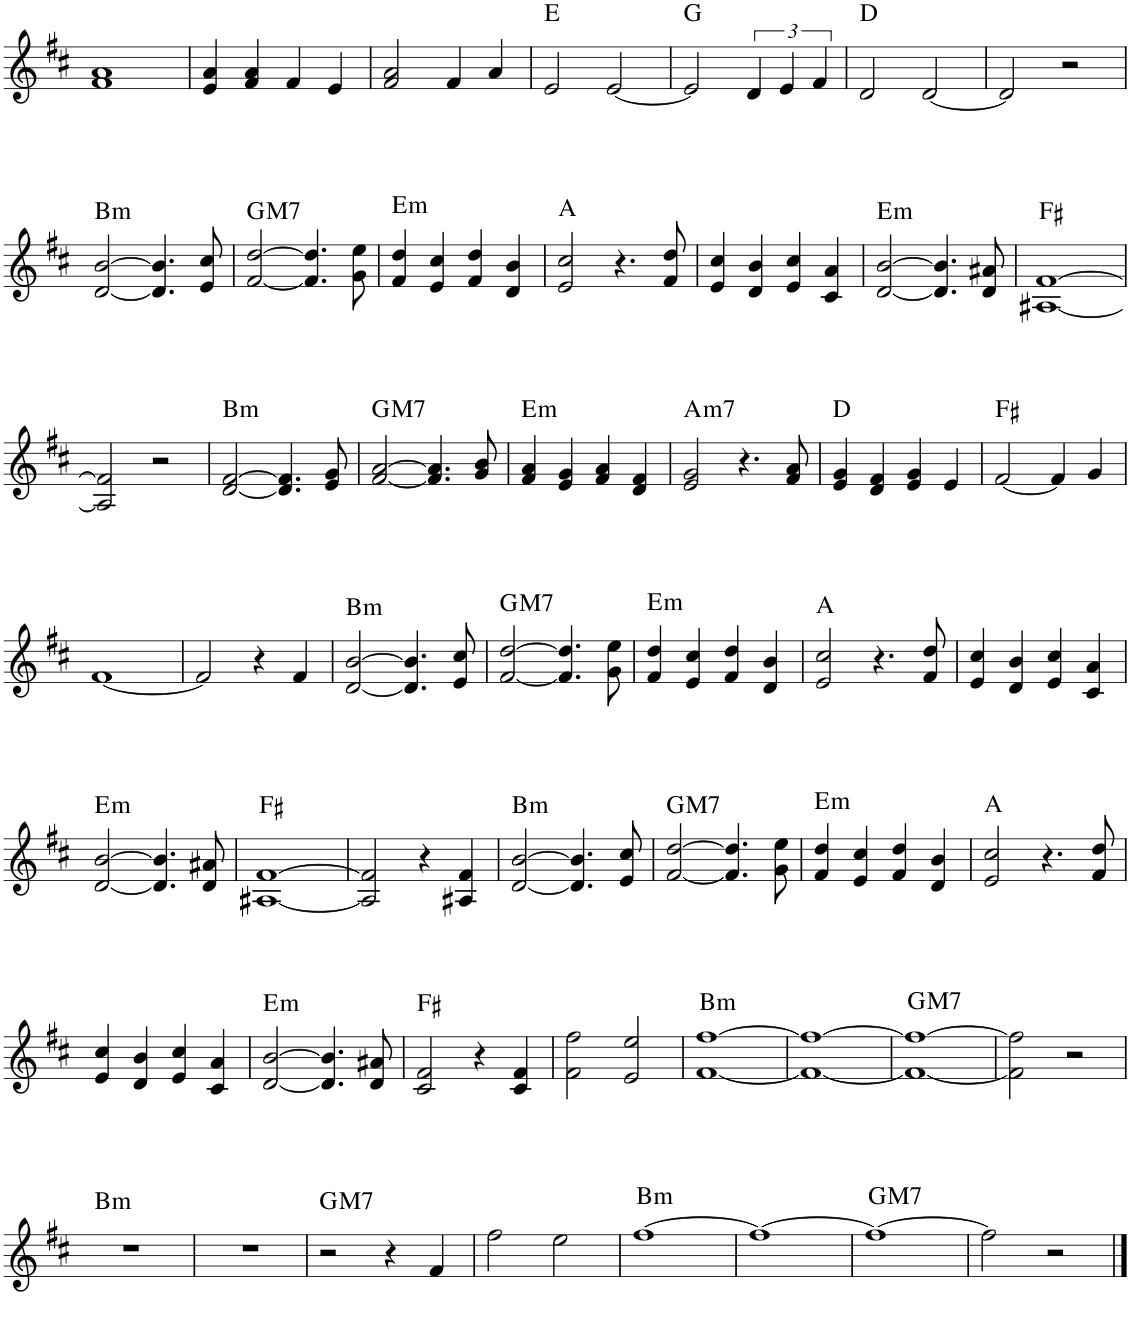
**kern	**harte
*part1	*part1
*staff1	*
*I"Piano	*
*I'Pno.	*
!!LO:PB:g=z
*clefG2	*
*k[f#c#]	*
*M4/4	*
=43	=43
1f# 1a	.
=44	=44
4e/ 4a/	.
4f#/ 4a/	.
4f#/	.
4e/	.
=45	=45
2f#/ 2a/	.
4f#/	.
4a/	.
=46	=46
2e/	E:maj
[2e/	.
=47	=47
2e/]	G:maj
6d/	.
6e/	.
6f#/	.
=48	=48
2d/	D:maj
[2d/	.
=49	=49
2d/]	.
2r	.
!!LO:LB:g=z
=50	=50
!	!LO:H:kt=m
[2d/ [2b/	B:min
4.d/] 4.b/]	.
8e/ 8cc#/	.
=51	=51
!	!LO:H:kt=M7
[2f#/ [2dd/	G:maj7
4.f#/] 4.dd/]	.
8g\ 8ee\	.
=52	=52
!	!LO:H:kt=m
4f#/ 4dd/	E:min
4e/ 4cc#/	.
4f#/ 4dd/	.
4d/ 4b/	.
=53	=53
2e/ 2cc#/	A:maj
4.r	.
8f#/ 8dd/	.
=54	=54
4e/ 4cc#/	.
4d/ 4b/	.
4e/ 4cc#/	.
4c#/ 4a/	.
=55	=55
!	!LO:H:kt=m
[2d/ [2b/	E:min
4.d/] 4.b/]	.
8d/ 8a#X/	.
=56	=56
[1A#X [1f#	F#:maj
!!LO:LB:g=z
=57	=57
2A#/] 2f#/]	.
2r	.
=58	=58
!	!LO:H:kt=m
[2d/ [2f#/	B:min
4.d/] 4.f#/]	.
8e/ 8g/	.
=59	=59
!	!LO:H:kt=M7
[2f#/ [2a/	G:maj7
4.f#/] 4.a/]	.
8g/ 8b/	.
=60	=60
!	!LO:H:kt=m
4f#/ 4a/	E:min
4e/ 4g/	.
4f#/ 4a/	.
4d/ 4f#/	.
=61	=61
!	!LO:H:kt=m7
2e/ 2g/	A:min7
4.r	.
8f#/ 8a/	.
=62	=62
4e/ 4g/	D:maj
4d/ 4f#/	.
4e/ 4g/	.
4e/	.
=63	=63
[2f#/	F#:maj
4f#/]	.
4g/	.
!!LO:LB:g=z
=64	=64
[1f#	.
=65	=65
2f#/]	.
4r	.
4f#/	.
=66	=66
!	!LO:H:kt=m
[2d/ [2b/	B:min
4.d/] 4.b/]	.
8e/ 8cc#/	.
=67	=67
!	!LO:H:kt=M7
[2f#/ [2dd/	G:maj7
4.f#/] 4.dd/]	.
8g\ 8ee\	.
=68	=68
!	!LO:H:kt=m
4f#/ 4dd/	E:min
4e/ 4cc#/	.
4f#/ 4dd/	.
4d/ 4b/	.
=69	=69
2e/ 2cc#/	A:maj
4.r	.
8f#/ 8dd/	.
=70	=70
4e/ 4cc#/	.
4d/ 4b/	.
4e/ 4cc#/	.
4c#/ 4a/	.
!!LO:LB:g=z
=71	=71
!	!LO:H:kt=m
[2d/ [2b/	E:min
4.d/] 4.b/]	.
8d/ 8a#X/	.
=72	=72
[1A#X [1f#	F#:maj
=73	=73
2A#/] 2f#/]	.
4r	.
4A#X/ 4f#/	.
=74	=74
!	!LO:H:kt=m
[2d/ [2b/	B:min
4.d/] 4.b/]	.
8e/ 8cc#/	.
=75	=75
!	!LO:H:kt=M7
[2f#/ [2dd/	G:maj7
4.f#/] 4.dd/]	.
8g\ 8ee\	.
=76	=76
!	!LO:H:kt=m
4f#/ 4dd/	E:min
4e/ 4cc#/	.
4f#/ 4dd/	.
4d/ 4b/	.
=77	=77
2e/ 2cc#/	A:maj
4.r	.
8f#/ 8dd/	.
!!LO:LB:g=z
=78	=78
4e/ 4cc#/	.
4d/ 4b/	.
4e/ 4cc#/	.
4c#/ 4a/	.
=79	=79
!	!LO:H:kt=m
[2d/ [2b/	E:min
4.d/] 4.b/]	.
8d/ 8a#X/	.
=80	=80
2c#/ 2f#/	F#:maj
4r	.
4c#/ 4f#/	.
=81	=81
2f#\ 2ff#\	.
2e/ 2ee/	.
=82	=82
!	!LO:H:kt=m
[1f# [1ff#	B:min
=83	=83
1f#_ 1ff#_	.
=84	=84
!	!LO:H:kt=M7
1f#_ 1ff#_	G:maj7
=85	=85
2f#\] 2ff#\]	.
2r	.
!!LO:LB:g=z
=86	=86
!	!LO:H:kt=m
1r	B:min
=87	=87
1r	.
=88	=88
!	!LO:H:kt=M7
2r	G:maj7
4r	.
4f#/	.
=89	=89
2ff#\	.
2ee\	.
=90	=90
!	!LO:H:kt=m
[1ff#	B:min
=91	=91
1ff#_	.
=92	=92
!	!LO:H:kt=M7
1ff#_	G:maj7
=93	=93
2ff#\]	.
2r	.
==	==
*-	*-
